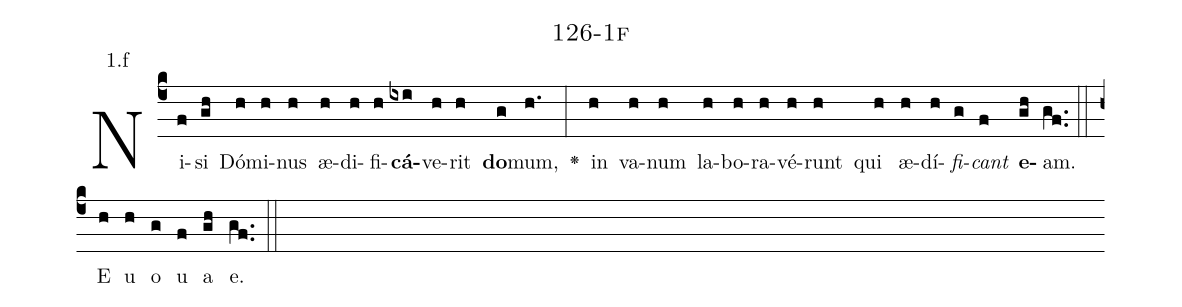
name: 126-1f;
annotation: 1.f;
%%
(c4)Ni(f)si(gh) Dó(h)mi(h)nus(h) æ(h)di(h)fi(h)<b>cá</b>(ixi)ve(h)rit(h) <b>do</b>(g)mum,(h.) <v>\greheightstar</v>(:) in(h) va(h)num(h) la(h)bo(h)ra(h)vé(h)runt(h) qui(h) æ(h)dí(h)<i>fi</i>(g)<i>cant</i>(f) <b>e</b>(gh)am.(gf..) (::) E(h) u(h) o(g) u(f) a(gh) e.(gf..) (::)
